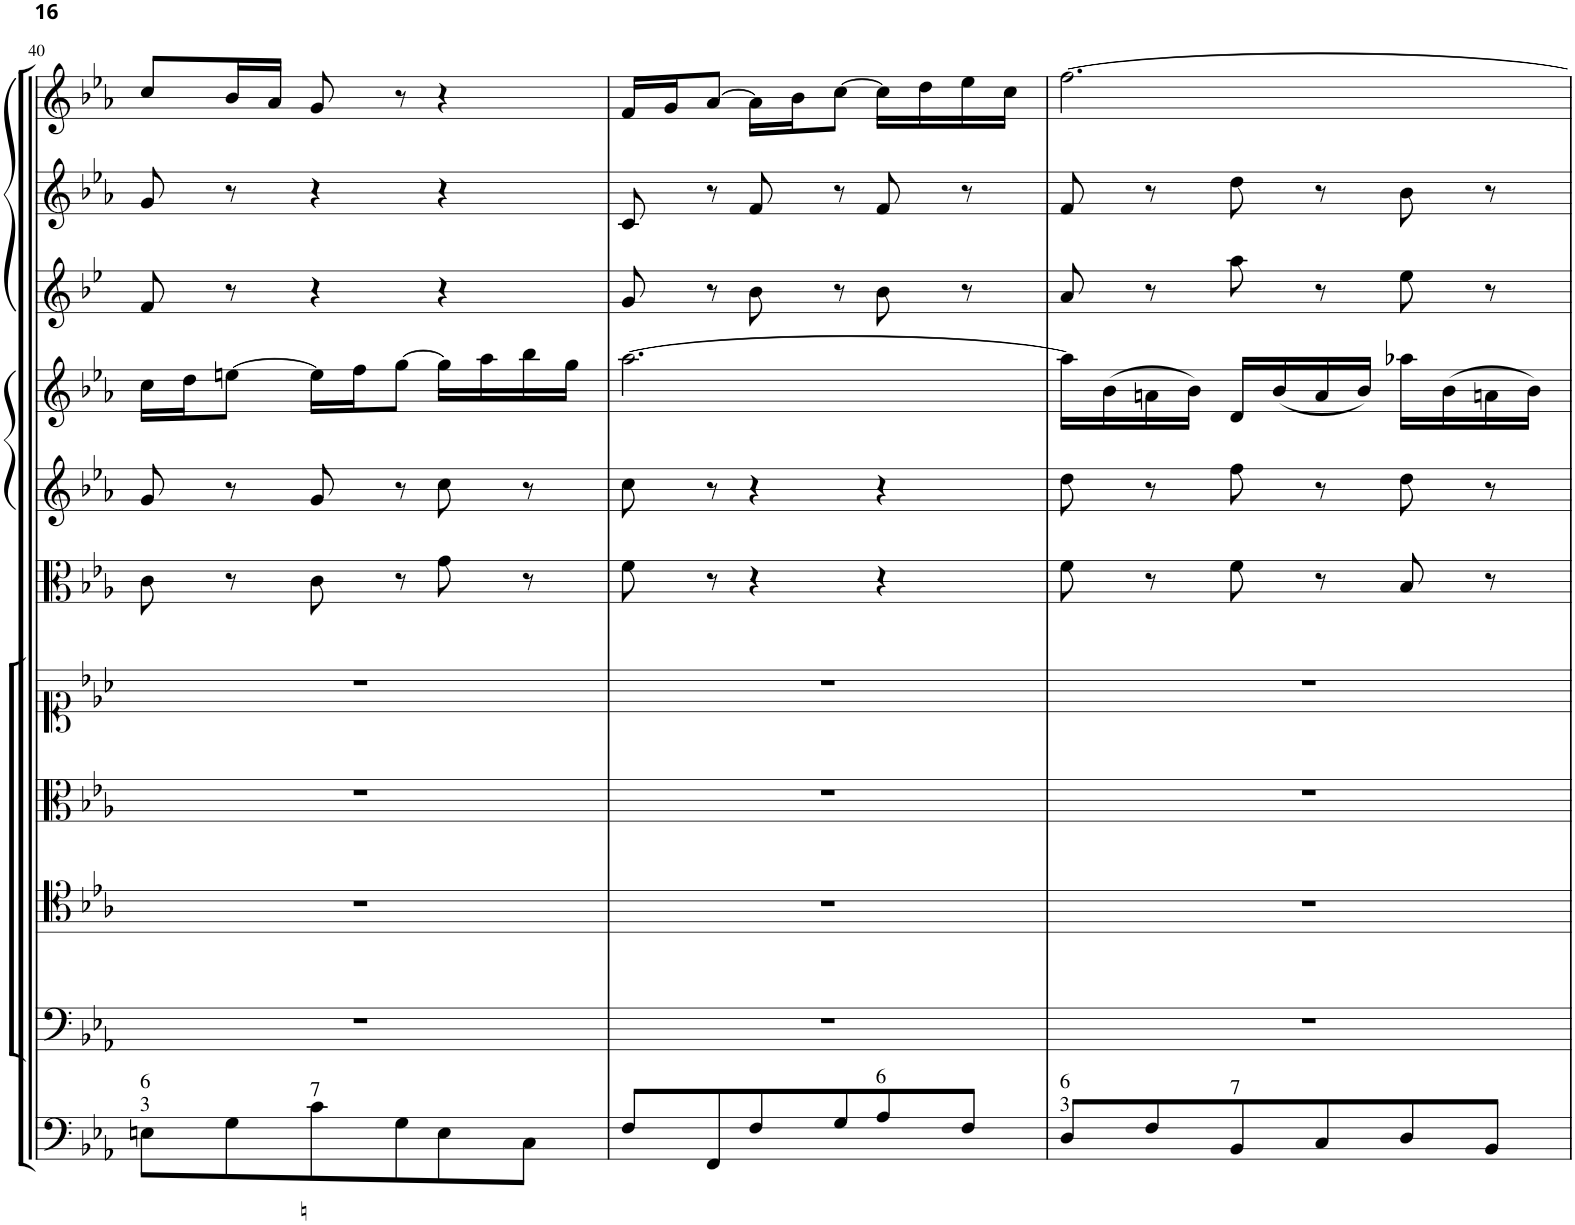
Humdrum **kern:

**kern	**kern	**kern	**kern	**kern	**kern	**kern	**kern	**kern	**kern	**kern
*part11	*part10	*part9	*part8	*part7	*part6	*part5	*part4	*part3	*part2	*part1
*staff11	*staff10	*staff9	*staff8	*staff7	*staff6	*staff5	*staff4	*staff3	*staff2	*staff1
*I"Continuo.	*I"Basso.	*I"Tenore.	*I"Alto.	*I"Soprano.	*I"Viola.	*I"Violino II	*I"Violino I	*I"Taille.	*I"Oboe II.	*I"Oboe I.
*	*	*	*	*	*	*	*	*	*I'Ob	*I'Ob
!!LO:PB:g=z
*clefF4	*clefF4	*clefC4	*clefC3	*clefC1	*clefC3	*clefG2	*clefG2	*clefG2	*clefG2	*clefG2
*	*	*	*	*	*	*	*	*Trd4c7	*	*
*k[b-e-a-]	*k[b-e-a-]	*k[b-e-a-]	*k[b-e-a-]	*k[b-e-a-]	*k[b-e-a-]	*k[b-e-a-]	*k[b-e-a-]	*k[b-e-]	*k[b-e-a-]	*k[b-e-a-]
*M3/4	*M3/4	*M3/4	*M3/4	*M3/4	*M3/4	*M3/4	*M3/4	*M3/4	*M3/4	*M3/4
=40	=40	=40	=40	=40	=40	=40	=40	=40	=40	=40
!LO:TX:a:t=6	!	!	!	!	!	!	!	!	!	!
!LO:TX:a:t=3	!	!	!	!	!	!	!	!	!	!
8En\L	2.r	2.r	2.r	2.r	8c\	8g/	16cc\LL	8f/	8g/	8cc/L
.	.	.	.	.	.	.	16dd\J	.	.	.
8G\	.	.	.	.	8r	8r	[8een\J	8r	8r	16b-/L
.	.	.	.	.	.	.	.	.	.	16a-/JJ
!LO:TX:a:t=7	!	!	!	!	!	!	!	!	!	!
8cn\	.	.	.	.	8c\	8g/	16ee\LL]	4r	4r	8g/
.	.	.	.	.	.	.	16ff\J	.	.	.
8G\	.	.	.	.	8r	8r	[8gg\J	.	.	8r
8E\	.	.	.	.	8g\	8cc\	16gg\LL]	4r	4r	4r
.	.	.	.	.	.	.	16aa-\	.	.	.
8C\J	.	.	.	.	8r	8r	16bb-\	.	.	.
.	.	.	.	.	.	.	16gg\JJ	.	.	.
=41	=41	=41	=41	=41	=41	=41	=41	=41	=41	=41
8F/L	2.r	2.r	2.r	2.r	8f\	8cc\	[2.aa-\	8g/	8c/	16f/LL
.	.	.	.	.	.	.	.	.	.	16g/J
8FF/	.	.	.	.	8r	8r	.	8r	8r	[8a-/J
8F/	.	.	.	.	4r	4r	.	8b-\	8f/	16a-\LL]
.	.	.	.	.	.	.	.	.	.	16b-\J
8G/	.	.	.	.	.	.	.	8r	8r	[8cc\J
!LO:TX:a:t=6	!	!	!	!	!	!	!	!	!	!
8A-/	.	.	.	.	4r	4r	.	8b-\	8f/	16cc\LL]
.	.	.	.	.	.	.	.	.	.	16dd\
8F/J	.	.	.	.	.	.	.	8r	8r	16ee-\
.	.	.	.	.	.	.	.	.	.	16cc\JJ
=42	=42	=42	=42	=42	=42	=42	=42	=42	=42	=42
!LO:TX:a:t=6	!	!	!	!	!	!	!	!	!	!
!LO:TX:a:t=3	!	!	!	!	!	!	!	!	!	!
8D/L	2.r	2.r	2.r	2.r	8f\	8dd\	16aa-\LL]	8a/	8f/	[2.ff\
.	.	.	.	.	.	.	(16b-\	.	.	.
8F/	.	.	.	.	8r	8r	16an\	8r	8r	.
.	.	.	.	.	.	.	16b-\JJ)	.	.	.
!LO:TX:a:t=7	!	!	!	!	!	!	!	!	!	!
8BB-/	.	.	.	.	8f\	8ff\	16d/LL	8aa\	8dd\	.
.	.	.	.	.	.	.	(16b-/	.	.	.
8C/	.	.	.	.	8r	8r	16a/	8r	8r	.
.	.	.	.	.	.	.	16b-/JJ)	.	.	.
8D/	.	.	.	.	8B-/	8dd\	16aa-X\LL	8ee-\	8b-\	.
.	.	.	.	.	.	.	(16b-\	.	.	.
8BB-/J	.	.	.	.	8r	8r	16an\	8r	8r	.
.	.	.	.	.	.	.	16b-\JJ)	.	.	.
=	=	=	=	=	=	=	=	=	=	=
*-	*-	*-	*-	*-	*-	*-	*-	*-	*-	*-
